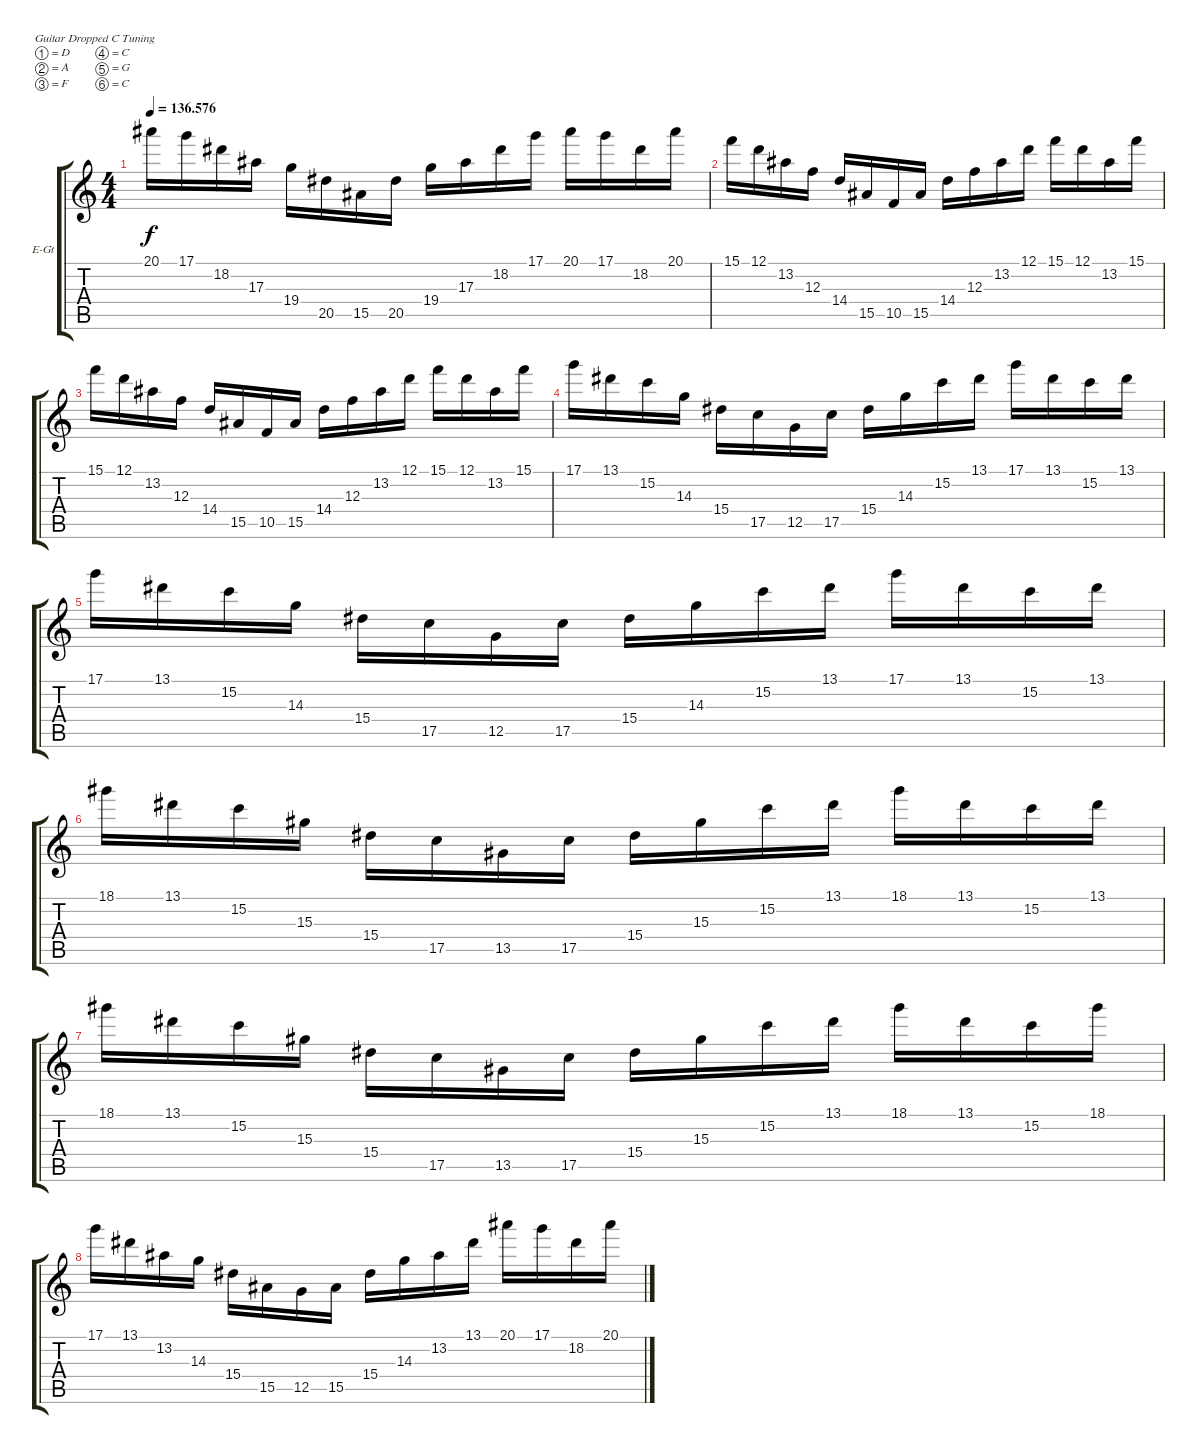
\bracketExtendMode groupsimilarinstruments
\firstSystemTrackNameOrientation horizontal
\otherSystemsTrackNameOrientation horizontal
\track ("Solo guitar" "E-Gt") {instrument distortionguitar}
\staff {score tabs}
\tuning (D4 A3 F3 C3 G2 C2)
\ts (4 4)
\tempo
136.576
\accidentals auto
\clef g2
\ottava regular
\simile none
\ks c
20.1.16{dy f} 17.1.16 18.2.16 17.3.16 19.4.16 20.5.16 15.5.16 20.5.16 19.4.16 17.3.16 18.2.16 17.1.16 20.1.16 17.1.16 18.2.16 20.1.16 |
15.1.16 12.1.16 13.2.16 12.3.16 14.4.16 15.5.16 10.5.16 15.5.16 14.4.16 12.3.16 13.2.16 12.1.16 15.1.16 12.1.16 13.2.16 15.1.16 |
15.1.16 12.1.16 13.2.16 12.3.16 14.4.16 15.5.16 10.5.16 15.5.16 14.4.16 12.3.16 13.2.16 12.1.16 15.1.16 12.1.16 13.2.16 15.1.16 |
17.1.16 13.1.16 15.2.16 14.3.16 15.4.16 17.5.16 12.5.16 17.5.16 15.4.16 14.3.16 15.2.16 13.1.16 17.1.16 13.1.16 15.2.16 13.1.16 |
17.1.16 13.1.16 15.2.16 14.3.16 15.4.16 17.5.16 12.5.16 17.5.16 15.4.16 14.3.16 15.2.16 13.1.16 17.1.16 13.1.16 15.2.16 13.1.16 |
18.1.16 13.1.16 15.2.16 15.3.16 15.4.16 17.5.16 13.5.16 17.5.16 15.4.16 15.3.16 15.2.16 13.1.16 18.1.16 13.1.16 15.2.16 13.1.16 |
18.1.16 13.1.16 15.2.16 15.3.16 15.4.16 17.5.16 13.5.16 17.5.16 15.4.16 15.3.16 15.2.16 13.1.16 18.1.16 13.1.16 15.2.16 18.1.16 |
17.1.16 13.1.16 13.2.16 14.3.16 15.4.16 15.5.16 12.5.16 15.5.16 15.4.16 14.3.16 13.2.16 13.1.16 20.1.16 17.1.16 18.2.16 20.1.16
